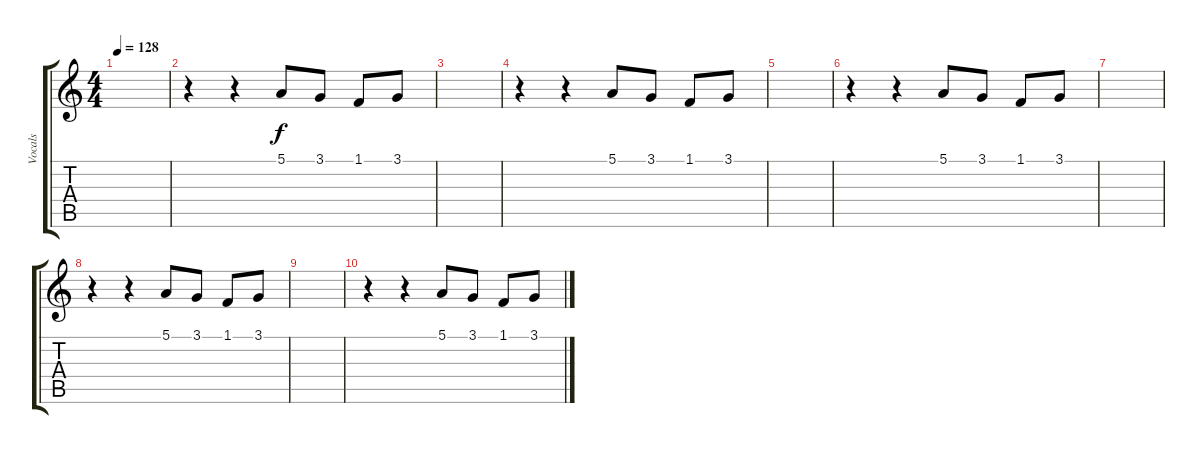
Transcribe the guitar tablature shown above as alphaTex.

\track ("Vocals" "Vocals") {instrument lead2sawtooth}
\staff {score tabs}
\tuning (E4 B3 G3 D3 A2 E2) {hide}
\ts (4 4)
\tempo 128
\clef g2
\ks c
|
r.4 r.4 5.1.8 3.1.8 1.1.8 3.1.8 |
|
r.4 r.4 5.1.8 3.1.8 1.1.8 3.1.8 |
|
r.4 r.4 5.1.8 3.1.8 1.1.8 3.1.8 |
|
r.4 r.4 5.1.8 3.1.8 1.1.8 3.1.8 |
|
r.4 r.4 5.1.8 3.1.8 1.1.8 3.1.8
